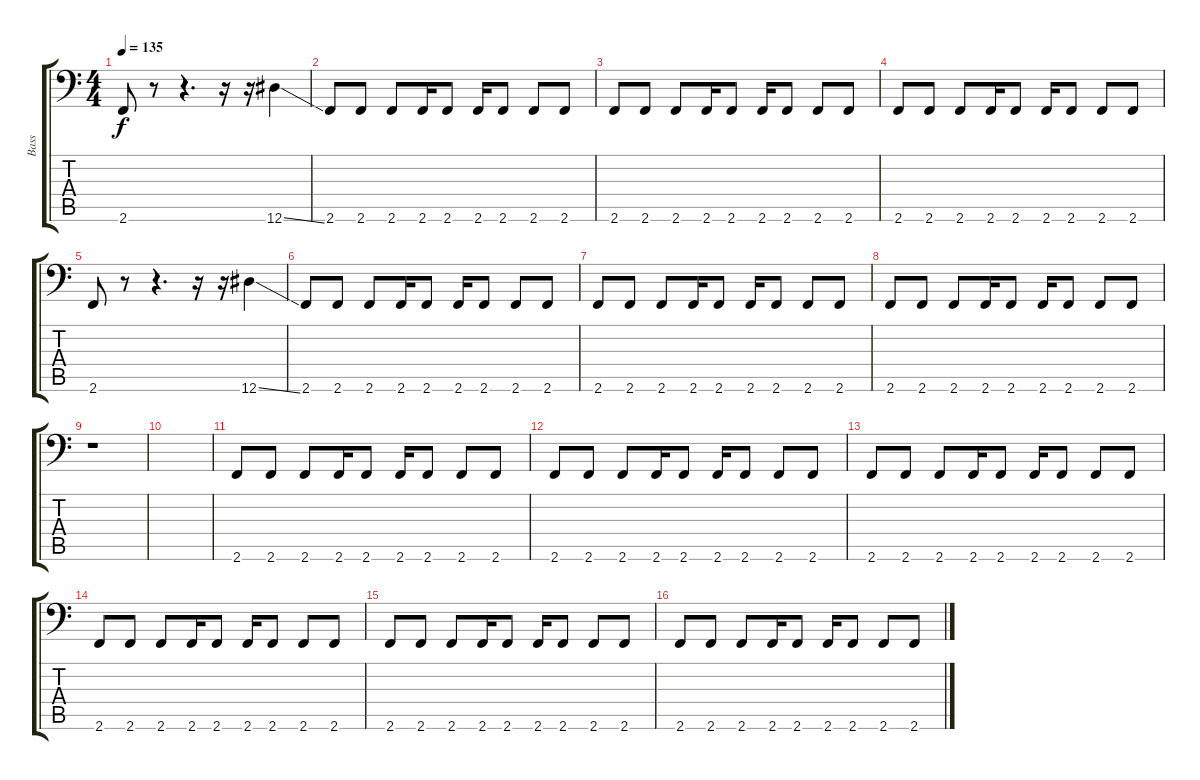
\track ("Bass" "Bass") {instrument distortionguitar}
\staff {score tabs}
\tuning (Eb3 Bb2 Gb2 Db2 Ab1 Eb1) {hide}
\ts (4 4)
\tempo 135
\clef f4
\ks c
2.6.8{dy f} r.8 r.4{d} r.16 r.16 12.6{ss}.4 |
2.6.8 2.6.8 2.6.8 2.6.16 2.6.8 2.6.16 2.6.8 2.6.8 2.6.8 |
2.6.8 2.6.8 2.6.8 2.6.16 2.6.8 2.6.16 2.6.8 2.6.8 2.6.8 |
2.6.8 2.6.8 2.6.8 2.6.16 2.6.8 2.6.16 2.6.8 2.6.8 2.6.8 |
2.6.8 r.8 r.4{d} r.16 r.16 12.6{ss}.4 |
2.6.8 2.6.8 2.6.8 2.6.16 2.6.8 2.6.16 2.6.8 2.6.8 2.6.8 |
2.6.8 2.6.8 2.6.8 2.6.16 2.6.8 2.6.16 2.6.8 2.6.8 2.6.8 |
2.6.8 2.6.8 2.6.8 2.6.16 2.6.8 2.6.16 2.6.8 2.6.8 2.6.8 |
r.1 |
|
2.6.8 2.6.8 2.6.8 2.6.16 2.6.8 2.6.16 2.6.8 2.6.8 2.6.8 |
2.6.8 2.6.8 2.6.8 2.6.16 2.6.8 2.6.16 2.6.8 2.6.8 2.6.8 |
2.6.8 2.6.8 2.6.8 2.6.16 2.6.8 2.6.16 2.6.8 2.6.8 2.6.8 |
2.6.8 2.6.8 2.6.8 2.6.16 2.6.8 2.6.16 2.6.8 2.6.8 2.6.8 |
2.6.8 2.6.8 2.6.8 2.6.16 2.6.8 2.6.16 2.6.8 2.6.8 2.6.8 |
2.6.8 2.6.8 2.6.8 2.6.16 2.6.8 2.6.16 2.6.8 2.6.8 2.6.8
